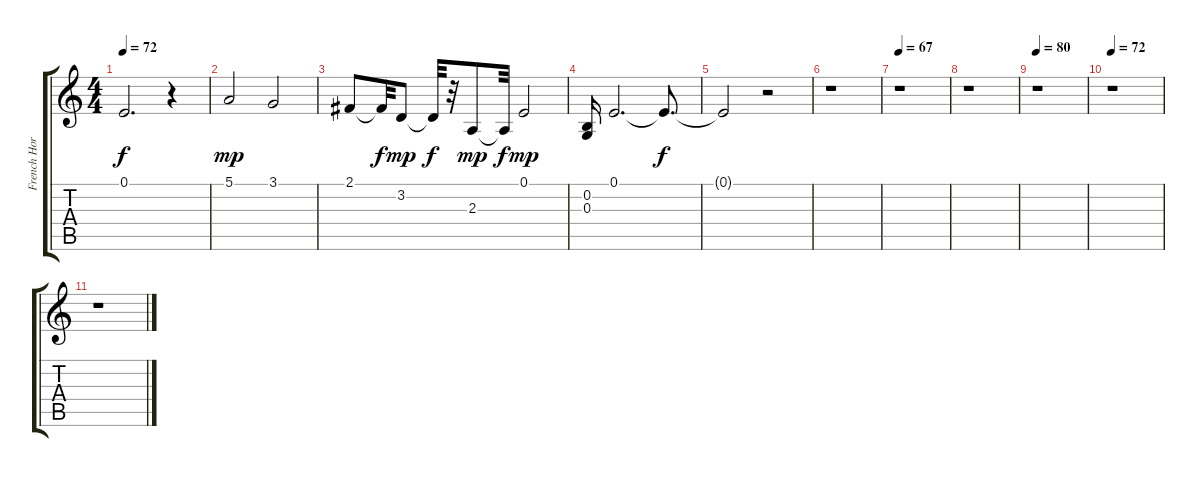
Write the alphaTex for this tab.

\track ("French Horn" "French Hor") {instrument frenchhorn}
\staff {score tabs}
\tuning (E4 B3 G3 D3 A2 E2) {hide}
\ts (4 4)
\tempo 72
\clef g2
\ks c
0.1{t}.2{d dy f} r.4 |
5.1.2{dy mp} 3.1.2 |
2.1.8 2.1{t}.32{dy f} 3.2.8{dy mp} 3.2{t}.32{dy f} r.32 2.3.8{dy mp} 2.3{t}.32{dy f} 0.1.2{dy mp} |
(0.2 0.3).16 0.1.2{d} 0.1{t}.8{d dy f} |
0.1{t}.2 r.2 |
r.1 |
\tempo 67
r.1 |
r.1 |
\tempo 80
r.1 |
\tempo 72
r.1 |
r.1
